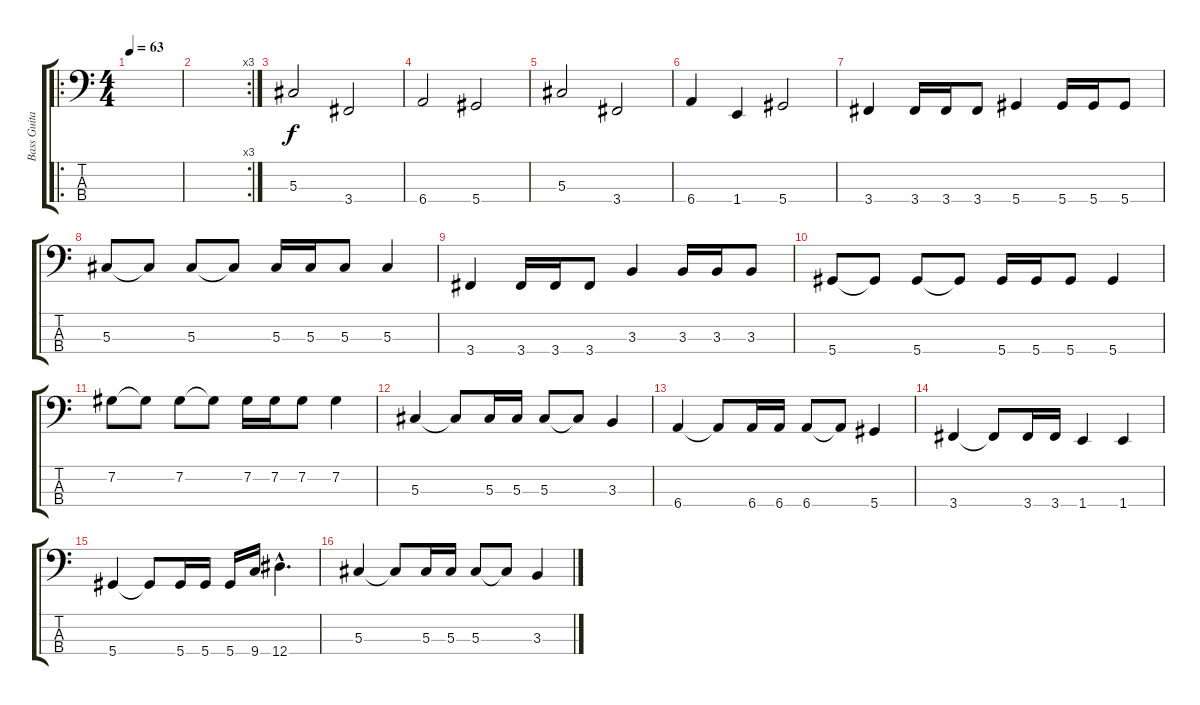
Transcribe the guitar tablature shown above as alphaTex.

\track ("Bass Guitar" "Bass Guita") {instrument electricbasspick}
\staff {score tabs}
\tuning (Gb2 Db2 Ab1 Eb1) {hide}
\ro
\ts (4 4)
\tempo 63
\clef f4
\ks c
|
\rc 3
|
5.3.2 3.4.2 |
6.4.2 5.4.2 |
5.3.2 3.4.2 |
6.4.4 1.4.4 5.4.2 |
3.4.4 3.4.16 3.4.16 3.4.8 5.4.4 5.4.16 5.4.16 5.4.8 |
5.3.8 5.3{t}.8 5.3.8 5.3{t}.8 5.3.16 5.3.16 5.3.8 5.3.4 |
3.4.4 3.4.16 3.4.16 3.4.8 3.3.4 3.3.16 3.3.16 3.3.8 |
5.4.8 5.4{t}.8 5.4.8 5.4{t}.8 5.4.16 5.4.16 5.4.8 5.4.4 |
7.2.8 7.2{t}.8 7.2.8 7.2{t}.8 7.2.16 7.2.16 7.2.8 7.2.4 |
5.3.4 5.3{t}.8 5.3.16 5.3.16 5.3.8 5.3{t}.8 3.3.4 |
6.4.4 6.4{t}.8 6.4.16 6.4.16 6.4.8 6.4{t}.8 5.4.4 |
3.4.4 3.4{t}.8 3.4.16 3.4.16 1.4.4 1.4.4 |
5.4.4 5.4{t}.8 5.4.16 5.4.16 5.4.16 9.4.16 12.4{hac}.4{d} |
5.3.4 5.3{t}.8 5.3.16 5.3.16 5.3.8 5.3{t}.8 3.3.4
